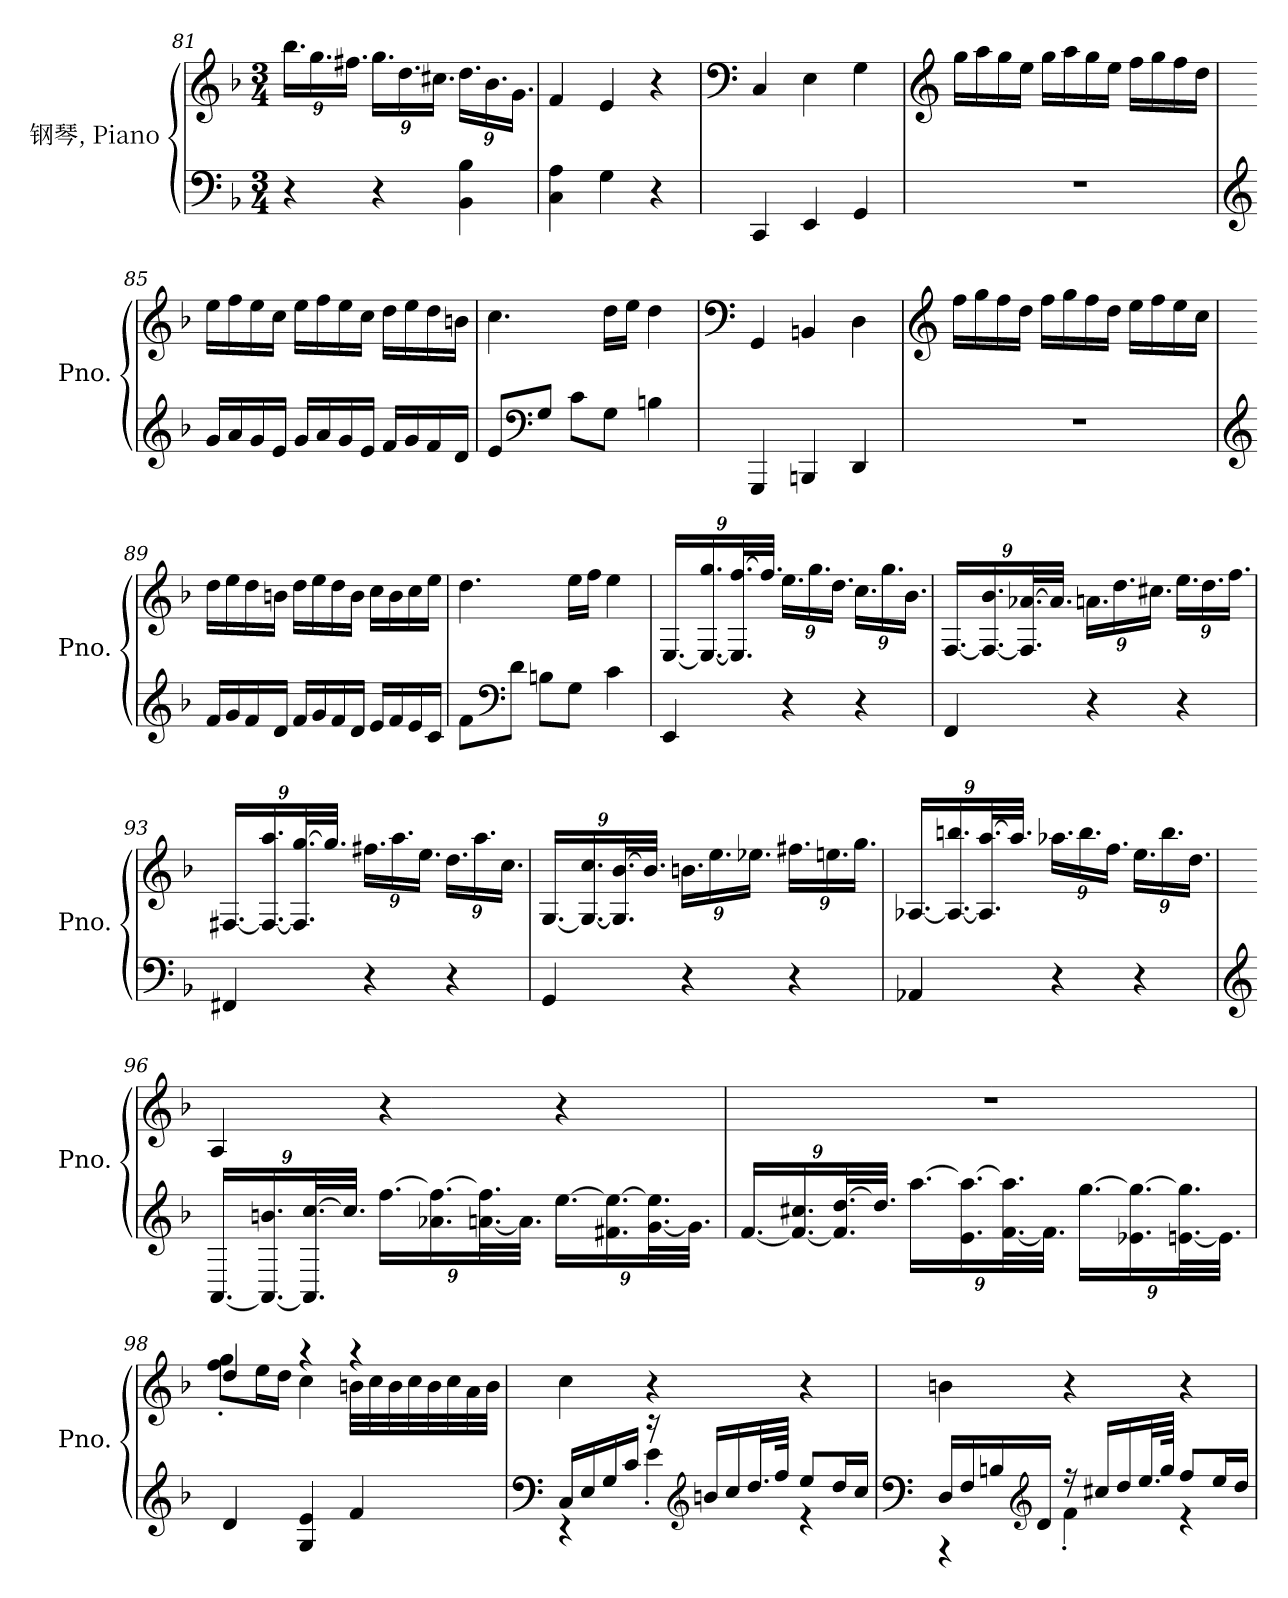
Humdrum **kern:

**kern	**kern
*part1	*part1
*staff2	*staff1
*I"钢琴, Piano	*
*I'Pno.	*
*clefF4	*clefG2
*k[b-]	*k[b-]
*M3/4	*M3/4
*	*Xbrackettup
=81	=81
4r	18.bb-\LL
.	18.gg\
.	18.ff#X\JJ
4r	18.gg\LL
.	18.dd\
.	18.cc#X\JJ
4BB-\ 4B-\	18.dd\LL
.	18.b-\
.	18.g\JJ
=82	=82
4C\ 4A\	4f/
4G\	4e/
4r	4r
=83	=83
*	*clefF4
4CC/	4C/
4EE/	4E\
4GG/	4G\
!!LO:LB:g=z
=84	=84
*	*clefG2
2.r	16gg\LL
.	16aa\
.	16gg\
.	16ee\JJ
.	16gg\LL
.	16aa\
.	16gg\
.	16ee\JJ
.	16ff\LL
.	16gg\
.	16ff\
.	16dd\JJ
=85	=85
*clefG2	*
16g/LL	16ee\LL
16a/	16ff\
16g/	16ee\
16e/JJ	16cc\JJ
16g/LL	16ee\LL
16a/	16ff\
16g/	16ee\
16e/JJ	16cc\JJ
16f/LL	16dd\LL
16g/	16ee\
16f/	16dd\
16d/JJ	16bn\JJ
=86	=86
8e/L	4.cc\
*clefF4	*
8G/J	.
8c\L	.
8G\J	16dd\LL
.	16ee\JJ
4Bn\	4dd\
=87	=87
*	*clefF4
4GGG/	4GG/
4BBBn/	4BBn/
4DD/	4D\
!!LO:LB:g=z
=88	=88
*	*clefG2
2.r	16ff\LL
.	16gg\
.	16ff\
.	16dd\JJ
.	16ff\LL
.	16gg\
.	16ff\
.	16dd\JJ
.	16ee\LL
.	16ff\
.	16ee\
.	16cc\JJ
=89	=89
*clefG2	*
16f/LL	16dd\LL
16g/	16ee\
16f/	16dd\
16d/JJ	16bn\JJ
16f/LL	16dd\LL
16g/	16ee\
16f/	16dd\
16d/JJ	16b\JJ
16e/LL	16cc\LL
16f/	16b\
16e/	16cc\
16c/JJ	16ee\JJ
=90	=90
8f\L	4.dd\
*clefF4	*
8d\J	.
8Bn\L	.
8G\J	16ee\LL
.	16ff\JJ
4c\	4ee\
!!LO:LB:g=z
=91	=91
4EE/	[18.E/LL
.	18.E/_ 18.gg/
.	36.E/] [36.ff/L
.	36.ff/JJJ]
4r	18.ee\LL
.	18.gg\
.	18.dd\JJ
4r	18.cc\LL
.	18.gg\
.	18.b-\JJ
=92	=92
4FF/	[18.F/LL
.	18.F/_ 18.b-/
.	36.F/] [36.a-X/L
.	36.a-/JJJ]
4r	18.an\LL
.	18.dd\
.	18.cc#X\JJ
4r	18.ee\LL
.	18.dd\
.	18.ff\JJ
!!LO:LB:g=z
=93	=93
4FF#X/	[18.F#X/LL
.	18.F#/_ 18.aa/
.	36.F#/] [36.gg/L
.	36.gg/JJJ]
4r	18.ff#X\LL
.	18.aa\
.	18.ee\JJ
4r	18.dd\LL
.	18.aa\
.	18.cc\JJ
=94	=94
4GG/	[18.G/LL
.	18.G/_ 18.cc/
.	36.G/] [36.b-/L
.	36.b-/JJJ]
4r	18.bn\LL
.	18.ee\
.	18.ee-X\JJ
4r	18.ff#X\LL
.	18.een\
.	18.gg\JJ
!!LO:PB:g=z
=95	=95
4AA-X/	[18.A-X/LL
.	18.A-/_ 18.bbn/
.	36.A-/] [36.aa/L
.	36.aa/JJJ]
4r	18.aa-X\LL
.	18.bb\
.	18.ff\JJ
4r	18.ee\LL
.	18.bb\
.	18.dd\JJ
=96	=96
*clefG2	*
*Xbrackettup	*
[18.AA/LL	4A/
18.AA/_ 18.bn/	.
36.AA/] [36.cc/L	.
36.cc/JJJ]	.
[18.ff\LL	4r
18.a-X\ 18.ff\_	.
[36.an\ 36.ff\]L	.
36.a\JJJ]	.
[18.ee\LL	4r
18.f#X\ 18.ee\_	.
[36.g\ 36.ee\]L	.
36.g\JJJ]	.
!!LO:LB:g=z
=97	=97
[18.f/LL	2.r
18.f/_ 18.cc#X/	.
36.f/] [36.dd/L	.
36.dd/JJJ]	.
[18.aa\LL	.
18.e\ 18.aa\_	.
[36.f\ 36.aa\]L	.
36.f\JJJ]	.
[18.gg\LL	.
18.e-X\ 18.gg\_	.
[36.en\ 36.gg\]L	.
36.e\JJJ]	.
=98	=98
*	*^
4d/	4dd/	8ff\' 8gg\'L
.	.	16ee\L
.	.	16dd\JJ
4G/ 4e/	4r	4cc\
4f/	4r	32bn\LLL
.	.	32cc\
.	.	32b\
.	.	32cc\
.	.	32b\
.	.	32cc\
.	.	32a\
.	.	32b\JJJ
*	*v	*v
!!LO:LB:g=z
=99	=99
*clefF4	*
*^	*
16C/LL	4r	4cc\
16E/	.	.
16G/	.	.
16c/JJ	.	.
16r	4e'\	4r
*clefG2	*	*
16bn/LL	.	.
16cc/	.	.
32.dd/L	.	.
64ff/JJJk	.	.
8ee/L	4r	4r
16dd/L	.	.
16cc/JJ	.	.
=100	=100	=100
*clefF4	*	*
16D/LL	4r	4bn\
16F/	.	.
16Bn/	.	.
*clefG2	*	*
16d/JJ	.	.
16r	4f'\	4r
16cc#X/LL	.	.
16dd/	.	.
32.ee/L	.	.
64gg/JJJk	.	.
8ff/L	4r	4r
16ee/L	.	.
16dd/JJ	.	.
*v	*v	*
=	=
*-	*-
